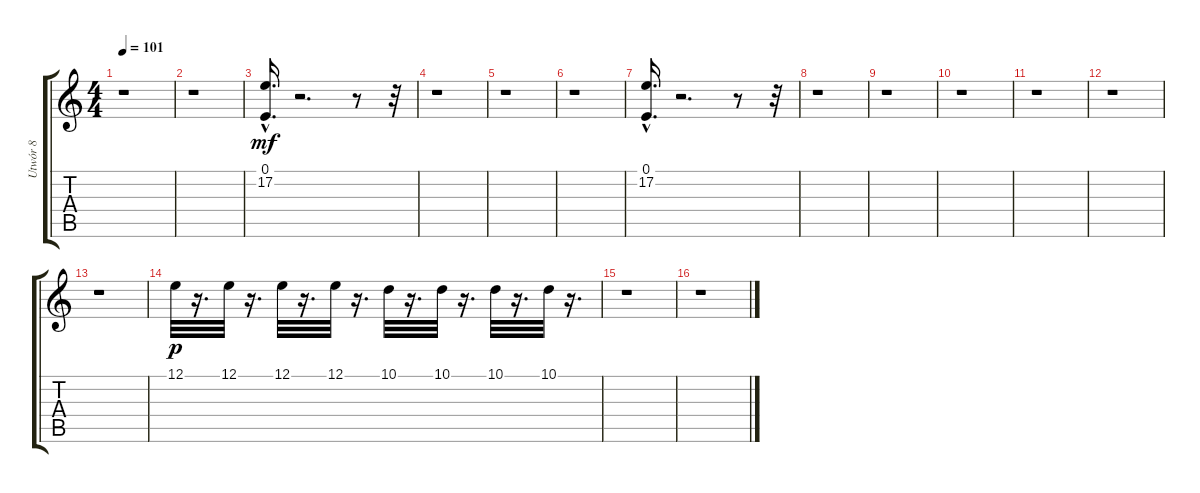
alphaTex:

\track ("Utwór 8" "Utwór 8") {instrument orchestrahit}
\staff {score tabs}
\tuning (E4 B3 G3 D3 A2 E2) {hide}
\ts (4 4)
\tempo 101
\clef g2
\ks c
r.1{dy ppp} |
r.1 |
(0.1{hac} 17.2{hac}).16{d dy mf} r.2{d} r.8 r.32 |
r.1 |
r.1 |
r.1 |
(0.1{hac} 17.2{hac}).16{d} r.2{d} r.8 r.32 |
r.1 |
r.1 |
r.1 |
r.1 |
r.1 |
r.1 |
12.1.32{dy p} r.16{d} 12.1.32 r.16{d} 12.1.32 r.16{d} 12.1.32 r.16{d} 10.1.32 r.16{d} 10.1.32 r.16{d} 10.1.32 r.16{d} 10.1.32 r.16{d} |
r.1 |
r.1
